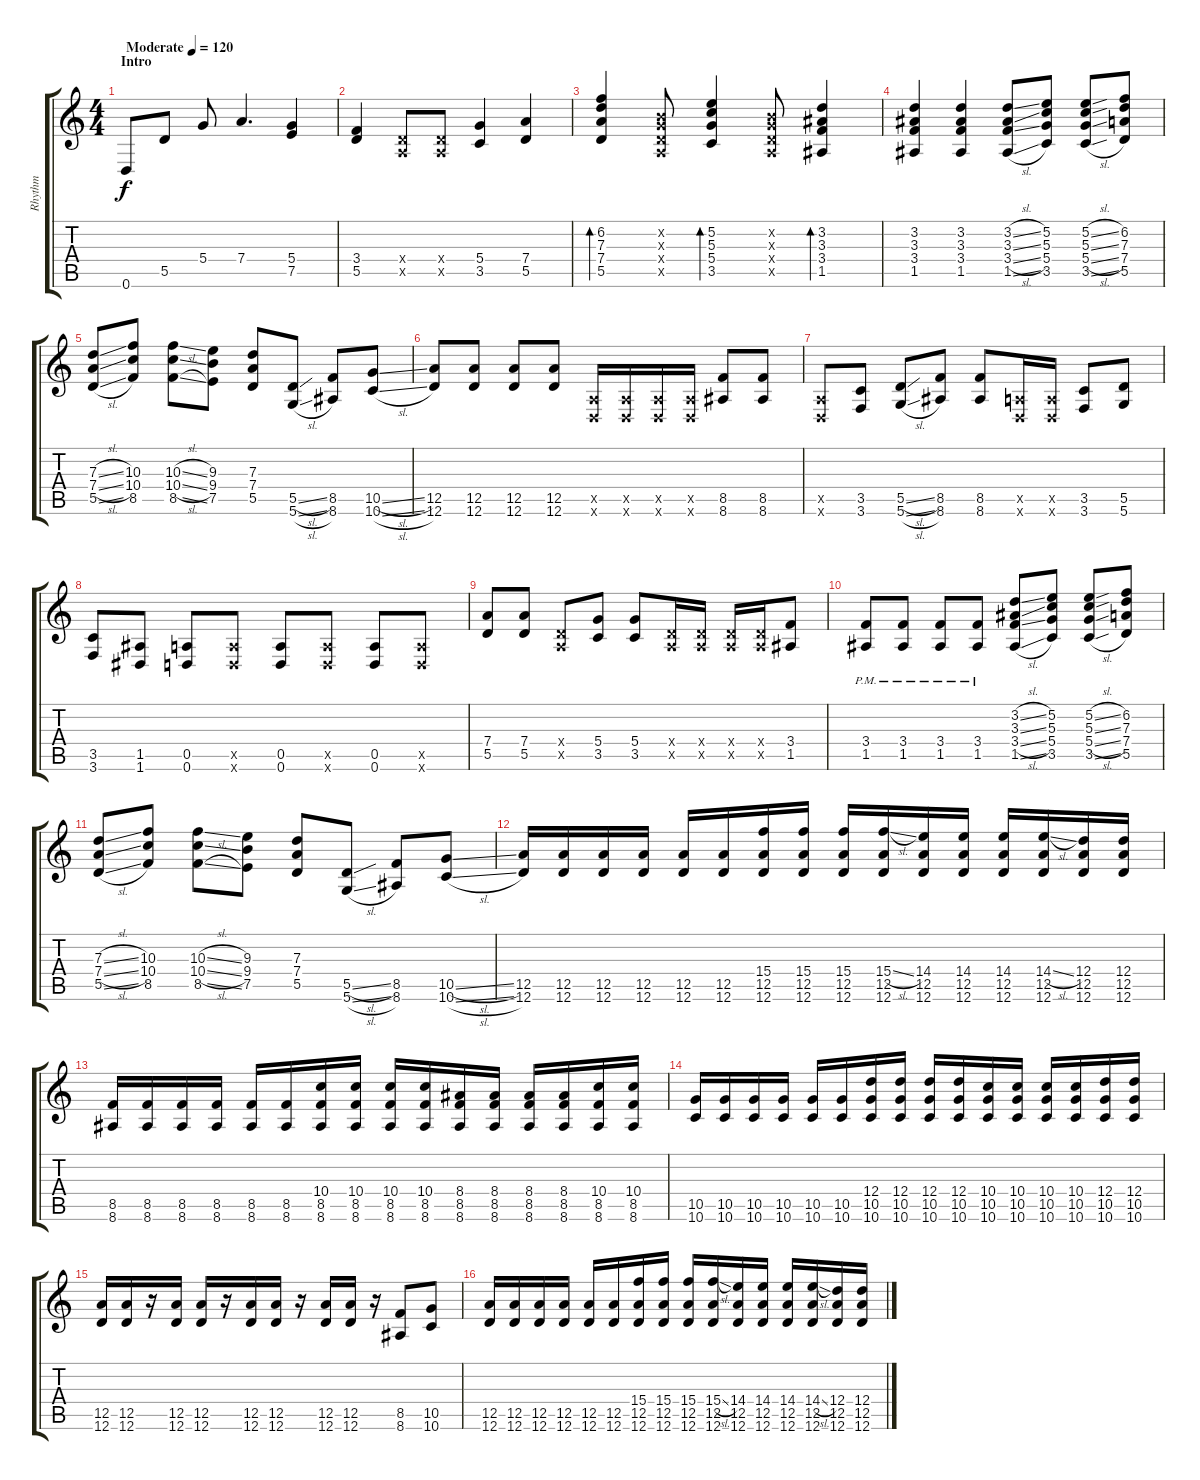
\track ("Rhythm" "Rhythm") {instrument overdrivenguitar}
\staff {score tabs}
\tuning (E4 B3 G3 D3 A2 D2) {hide}
\ts (4 4)
\section ("" "Intro")
\tempo (120 "Moderate")
\clef g2
\ks c
0.6.8{dy f instrument overdrivenguitar} 5.5.8 5.4.8 7.4.4{d} (5.4 7.5).4 |
(3.4 5.5).4 (0.4{x} 0.5{x}).8 (0.4{x} 0.5{x}).8 (5.4 3.5).4 (7.4 5.5).4 |
(6.2 7.3 7.4 5.5).4{bd 120} (0.2{x} 0.3{x} 0.4{x} 0.5{x}).8 (5.2 5.3 5.4 3.5).4{bd 60} (0.2{x} 0.3{x} 0.4{x} 0.5{x}).8 (3.2 3.3 3.4 1.5).4{bd 120} |
(3.2 3.3 3.4 1.5).4 (3.2 3.3 3.4 1.5).4 (3.2{sl} 3.3{sl} 3.4{sl} 1.5{sl}).8 (5.2 5.3 5.4 3.5).8 (5.2{sl} 5.3{sl} 5.4{sl} 3.5{sl}).8 (6.2 7.3 7.4 5.5).8 |
(7.3{sl} 7.4{sl} 5.5{sl}).8 (10.3 10.4 8.5).8 (10.3{sl} 10.4{sl} 8.5{sl}).8 (9.3 9.4 7.5).8 (7.3 7.4 5.5).8 (5.5{sl} 5.6{sl}).8 (8.5 8.6).8 (10.5{sl} 10.6{sl}).8 |
(12.5 12.6).8 (12.5 12.6).8 (12.5 12.6).8 (12.5 12.6).8 (0.5{x} 0.6{x}).16 (0.5{x} 0.6{x}).16 (0.5{x} 0.6{x}).16 (0.5{x} 0.6{x}).16 (8.5 8.6).8 (8.5 8.6).8 |
(0.5{x} 0.6{x}).8 (3.5 3.6).8 (5.5{sl} 5.6{sl}).8 (8.5 8.6).8 (8.5 8.6).8 (0.5{x} 0.6{x}).16 (0.5{x} 0.6{x}).16 (3.5 3.6).8 (5.5 5.6).8 |
(3.5 3.6).8 (1.5 1.6).8 (0.5 0.6).8 (0.5{x} 0.6{x}).8 (0.5 0.6).8 (0.5{x} 0.6{x}).8 (0.5 0.6).8 (0.5{x} 0.6{x}).8 |
(7.4 5.5).8 (7.4 5.5).8 (0.4{x} 0.5{x}).8 (5.4 3.5).8 (5.4 3.5).8 (0.4{x} 0.5{x}).16 (0.4{x} 0.5{x}).16 (0.4{x} 0.5{x}).16 (0.4{x} 0.5{x}).16 (3.4 1.5).8 |
(3.4{pm} 1.5{pm}).8 (3.4{pm} 1.5{pm}).8 (3.4{pm} 1.5{pm}).8 (3.4{pm} 1.5{pm}).8 (3.2{sl} 3.3{sl} 3.4{sl} 1.5{sl}).8 (5.2 5.3 5.4 3.5).8 (5.2{sl} 5.3{sl} 5.4{sl} 3.5{sl}).8 (6.2 7.3 7.4 5.5).8 |
(7.3{sl} 7.4{sl} 5.5{sl}).8 (10.3 10.4 8.5).8 (10.3{sl} 10.4{sl} 8.5{sl}).8 (9.3 9.4 7.5).8 (7.3 7.4 5.5).8 (5.5{sl} 5.6{sl}).8 (8.5 8.6).8 (10.5{sl} 10.6{sl}).8 |
(12.5 12.6).16 (12.5 12.6).16 (12.5 12.6).16 (12.5 12.6).16 (12.5 12.6).16 (12.5 12.6).16 (15.4 12.5 12.6).16 (15.4 12.5 12.6).16 (15.4 12.5 12.6).16 (15.4{sl} 12.5 12.6).16 (14.4 12.5 12.6).16 (14.4 12.5 12.6).16 (14.4 12.5 12.6).16 (14.4{sl} 12.5 12.6).16 (12.4 12.5 12.6).16 (12.4 12.5 12.6).16 |
(8.5 8.6).16 (8.5 8.6).16 (8.5 8.6).16 (8.5 8.6).16 (8.5 8.6).16 (8.5 8.6).16 (10.4 8.5 8.6).16 (10.4 8.5 8.6).16 (10.4 8.5 8.6).16 (10.4 8.5 8.6).16 (8.4 8.5 8.6).16 (8.4 8.5 8.6).16 (8.4 8.5 8.6).16 (8.4 8.5 8.6).16 (10.4 8.5 8.6).16 (10.4 8.5 8.6).16 |
(10.5 10.6).16 (10.5 10.6).16 (10.5 10.6).16 (10.5 10.6).16 (10.5 10.6).16 (10.5 10.6).16 (12.4 10.5 10.6).16 (12.4 10.5 10.6).16 (12.4 10.5 10.6).16 (12.4 10.5 10.6).16 (10.4 10.5 10.6).16 (10.4 10.5 10.6).16 (10.4 10.5 10.6).16 (10.4 10.5 10.6).16 (12.4 10.5 10.6).16 (12.4 10.5 10.6).16 |
(12.5 12.6).16 (12.5 12.6).16 r.16 (12.5 12.6).16 (12.5 12.6).16 r.16 (12.5 12.6).16 (12.5 12.6).16 r.16 (12.5 12.6).16 (12.5 12.6).16 r.16 (8.5 8.6).8 (10.5 10.6).8 |
(12.5 12.6).16 (12.5 12.6).16 (12.5 12.6).16 (12.5 12.6).16 (12.5 12.6).16 (12.5 12.6).16 (15.4 12.5 12.6).16 (15.4 12.5 12.6).16 (15.4 12.5 12.6).16 (15.4{sl} 12.5 12.6).16 (14.4 12.5 12.6).16 (14.4 12.5 12.6).16 (14.4 12.5 12.6).16 (14.4{sl} 12.5 12.6).16 (12.4 12.5 12.6).16 (12.4 12.5 12.6).16
